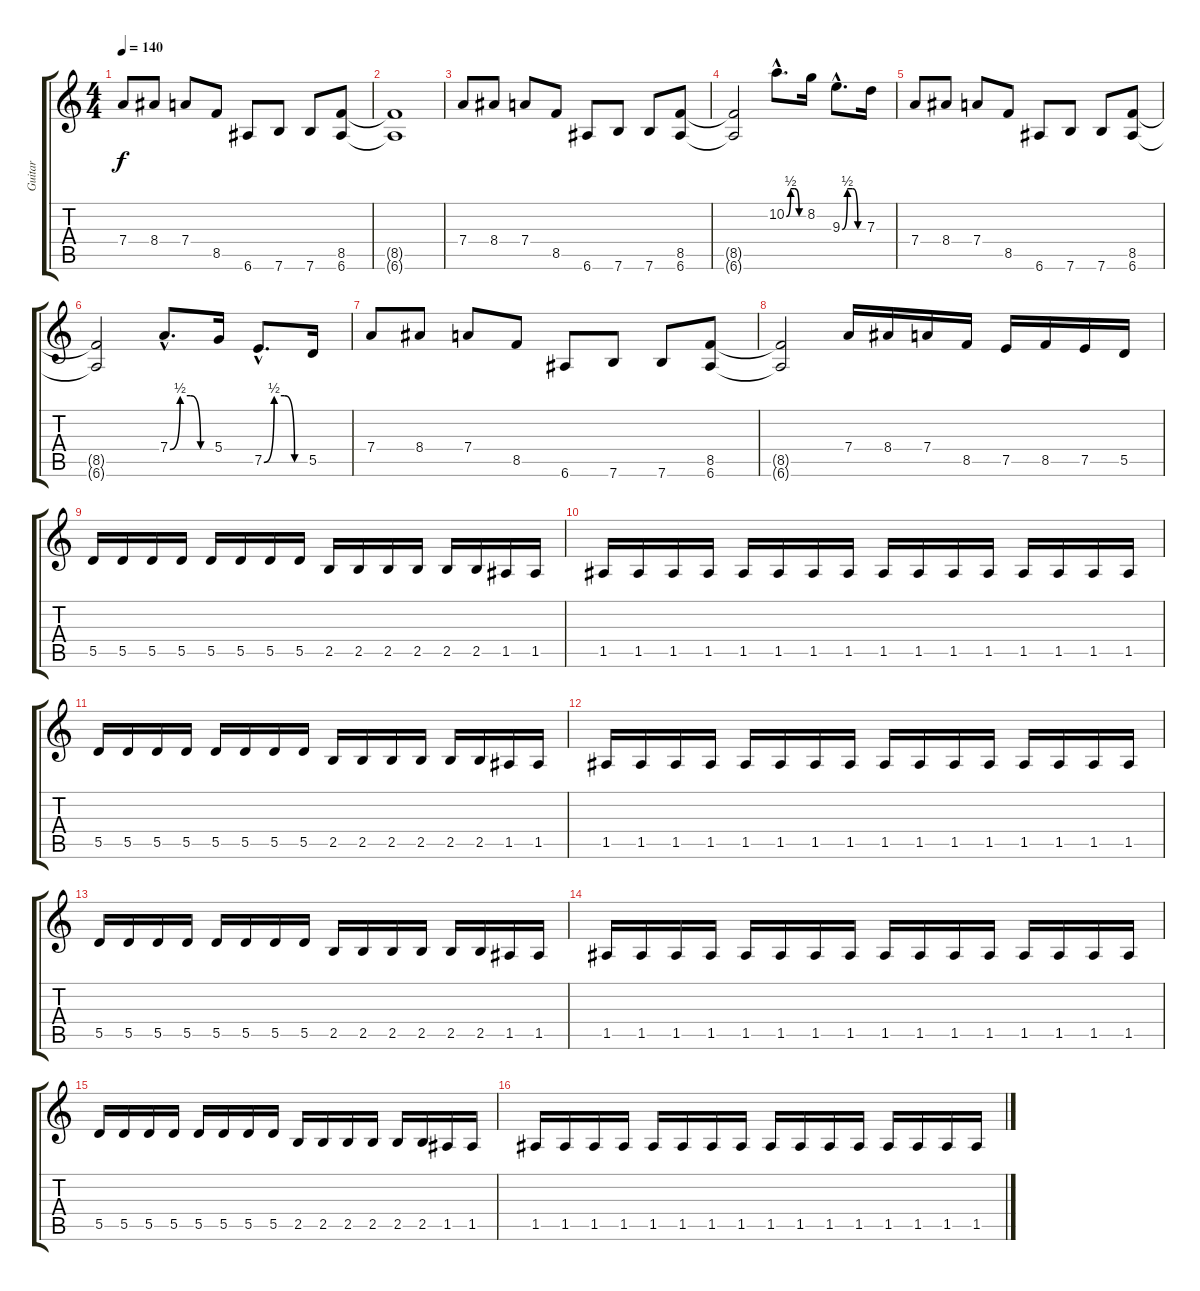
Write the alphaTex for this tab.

\track ("Guitar" "Guitar") {instrument distortionguitar}
\staff {score tabs}
\tuning (E4 B3 G3 D3 A2 E2) {hide}
\ts (4 4)
\tempo 140
\clef g2
\ks c
7.4.8{dy f} 8.4.8 7.4.8 8.5.8 6.6.8 7.6.8 7.6.8 (8.5 6.6).8 |
(8.5{t} 6.6{t}).1 |
7.4.8 8.4.8 7.4.8 8.5.8 6.6.8 7.6.8 7.6.8 (8.5 6.6).8 |
(8.5{t} 6.6{t}).2 10.2{be (custom 0 0 15 2 30 2 45 0 60 0) hac}.8{d} 8.2.16 9.3{be (custom 0 0 15 2 30 2 45 0 60 0) hac}.8{d} 7.3.16 |
7.4.8 8.4.8 7.4.8 8.5.8 6.6.8 7.6.8 7.6.8 (8.5 6.6).8 |
(8.5{t} 6.6{t}).2 7.4{be (custom 0 0 15 2 30 2 45 0 60 0) hac}.8{d} 5.4.16 7.5{be (custom 0 0 15 2 30 2 45 0 60 0) hac}.8{d} 5.5.16 |
7.4.8 8.4.8 7.4.8 8.5.8 6.6.8 7.6.8 7.6.8 (8.5 6.6).8 |
(8.5{t} 6.6{t}).2 7.4.16 8.4.16 7.4.16 8.5.16 7.5.16 8.5.16 7.5.16 5.5.16 |
5.5.16 5.5.16 5.5.16 5.5.16 5.5.16 5.5.16 5.5.16 5.5.16 2.5.16 2.5.16 2.5.16 2.5.16 2.5.16 2.5.16 1.5.16 1.5.16 |
1.5.16 1.5.16 1.5.16 1.5.16 1.5.16 1.5.16 1.5.16 1.5.16 1.5.16 1.5.16 1.5.16 1.5.16 1.5.16 1.5.16 1.5.16 1.5.16 |
5.5.16 5.5.16 5.5.16 5.5.16 5.5.16 5.5.16 5.5.16 5.5.16 2.5.16 2.5.16 2.5.16 2.5.16 2.5.16 2.5.16 1.5.16 1.5.16 |
1.5.16 1.5.16 1.5.16 1.5.16 1.5.16 1.5.16 1.5.16 1.5.16 1.5.16 1.5.16 1.5.16 1.5.16 1.5.16 1.5.16 1.5.16 1.5.16 |
5.5.16 5.5.16 5.5.16 5.5.16 5.5.16 5.5.16 5.5.16 5.5.16 2.5.16 2.5.16 2.5.16 2.5.16 2.5.16 2.5.16 1.5.16 1.5.16 |
1.5.16 1.5.16 1.5.16 1.5.16 1.5.16 1.5.16 1.5.16 1.5.16 1.5.16 1.5.16 1.5.16 1.5.16 1.5.16 1.5.16 1.5.16 1.5.16 |
5.5.16 5.5.16 5.5.16 5.5.16 5.5.16 5.5.16 5.5.16 5.5.16 2.5.16 2.5.16 2.5.16 2.5.16 2.5.16 2.5.16 1.5.16 1.5.16 |
1.5.16 1.5.16 1.5.16 1.5.16 1.5.16 1.5.16 1.5.16 1.5.16 1.5.16 1.5.16 1.5.16 1.5.16 1.5.16 1.5.16 1.5.16 1.5.16
